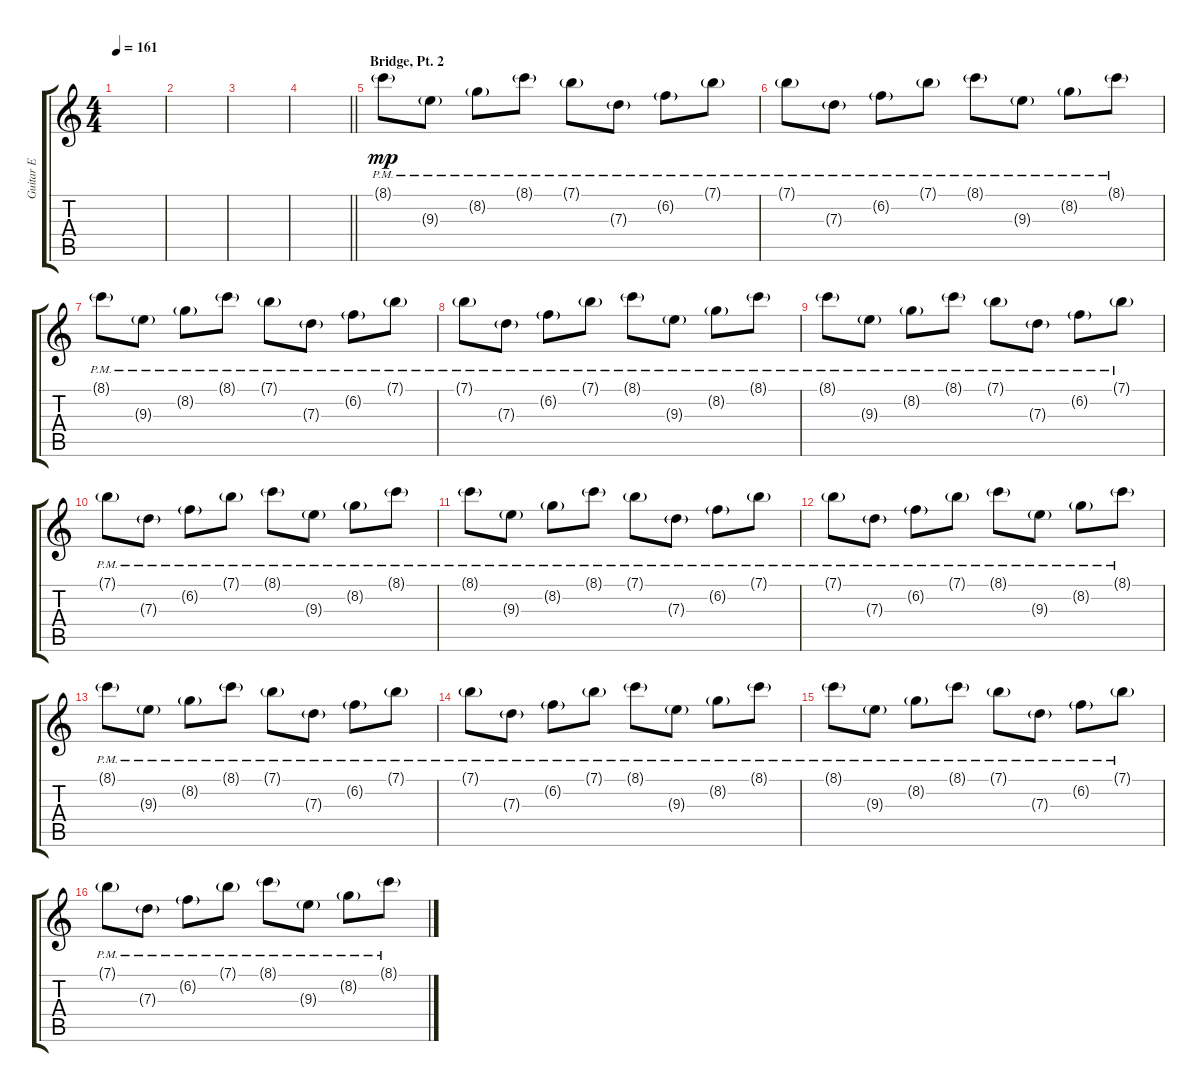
\track ("Guitar E" "Guitar E") {instrument electricguitarjazz}
\staff {score tabs}
\tuning (E4 B3 G3 D3 A2 E2) {hide}
\ts (4 4)
\tempo 161
\clef g2
\ks c
|
|
|
\barLineRight lightlight
|
\section ("" "Bridge, Pt. 2")
8.1{g pm}.8{dy mp} 9.3{g pm}.8 8.2{g pm}.8 8.1{g pm}.8 7.1{g pm}.8 7.3{g pm}.8 6.2{g pm}.8 7.1{g pm}.8 |
7.1{g pm}.8 7.3{g pm}.8 6.2{g pm}.8 7.1{g pm}.8 8.1{g pm}.8 9.3{g pm}.8 8.2{g pm}.8 8.1{g pm}.8 |
8.1{g pm}.8 9.3{g pm}.8 8.2{g pm}.8 8.1{g pm}.8 7.1{g pm}.8 7.3{g pm}.8 6.2{g pm}.8 7.1{g pm}.8 |
7.1{g pm}.8 7.3{g pm}.8 6.2{g pm}.8 7.1{g pm}.8 8.1{g pm}.8 9.3{g pm}.8 8.2{g pm}.8 8.1{g pm}.8 |
8.1{g pm}.8 9.3{g pm}.8 8.2{g pm}.8 8.1{g pm}.8 7.1{g pm}.8 7.3{g pm}.8 6.2{g pm}.8 7.1{g pm}.8 |
7.1{g pm}.8 7.3{g pm}.8 6.2{g pm}.8 7.1{g pm}.8 8.1{g pm}.8 9.3{g pm}.8 8.2{g pm}.8 8.1{g pm}.8 |
8.1{g pm}.8 9.3{g pm}.8 8.2{g pm}.8 8.1{g pm}.8 7.1{g pm}.8 7.3{g pm}.8 6.2{g pm}.8 7.1{g pm}.8 |
7.1{g pm}.8 7.3{g pm}.8 6.2{g pm}.8 7.1{g pm}.8 8.1{g pm}.8 9.3{g pm}.8 8.2{g pm}.8 8.1{g pm}.8 |
8.1{g pm}.8 9.3{g pm}.8 8.2{g pm}.8 8.1{g pm}.8 7.1{g pm}.8 7.3{g pm}.8 6.2{g pm}.8 7.1{g pm}.8 |
7.1{g pm}.8 7.3{g pm}.8 6.2{g pm}.8 7.1{g pm}.8 8.1{g pm}.8 9.3{g pm}.8 8.2{g pm}.8 8.1{g pm}.8 |
8.1{g pm}.8 9.3{g pm}.8 8.2{g pm}.8 8.1{g pm}.8 7.1{g pm}.8 7.3{g pm}.8 6.2{g pm}.8 7.1{g pm}.8 |
7.1{g pm}.8 7.3{g pm}.8 6.2{g pm}.8 7.1{g pm}.8 8.1{g pm}.8 9.3{g pm}.8 8.2{g pm}.8 8.1{g pm}.8
